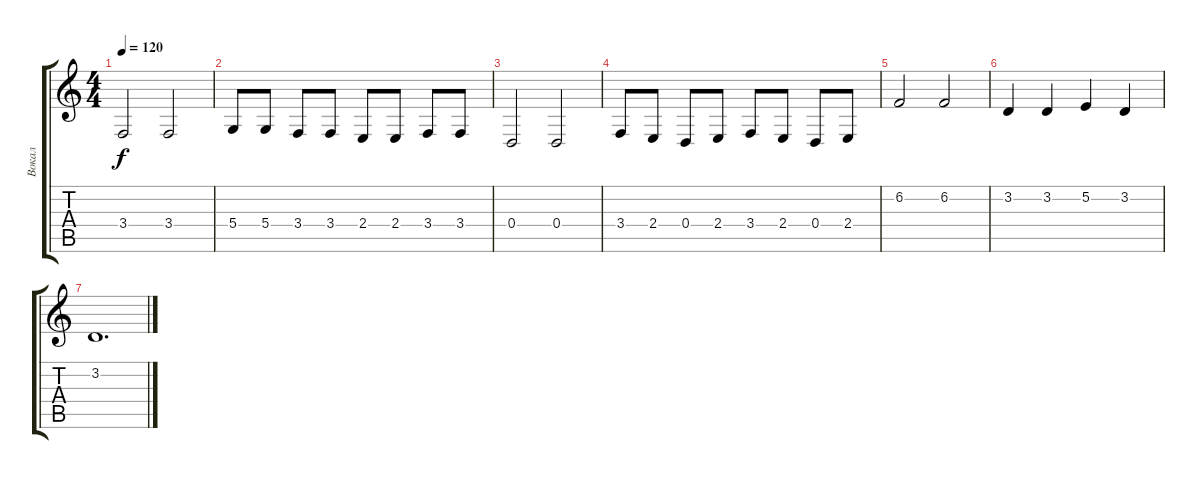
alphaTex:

\track ("Вокал" "Вокал") {instrument electricgrandpiano}
\staff {score tabs}
\tuning (E4 B3 G3 D3 A2 E2) {hide}
\ts (4 4)
\tempo 120
\clef g2
\ks c
3.4.2{dy f} 3.4.2 |
5.4.8 5.4.8 3.4.8 3.4.8 2.4.8 2.4.8 3.4.8 3.4.8 |
0.4.2 0.4.2 |
3.4.8 2.4.8 0.4.8 2.4.8 3.4.8 2.4.8 0.4.8 2.4.8 |
6.2.2 6.2.2 |
3.2.4 3.2.4 5.2.4 3.2.4 |
3.2.1{d}
